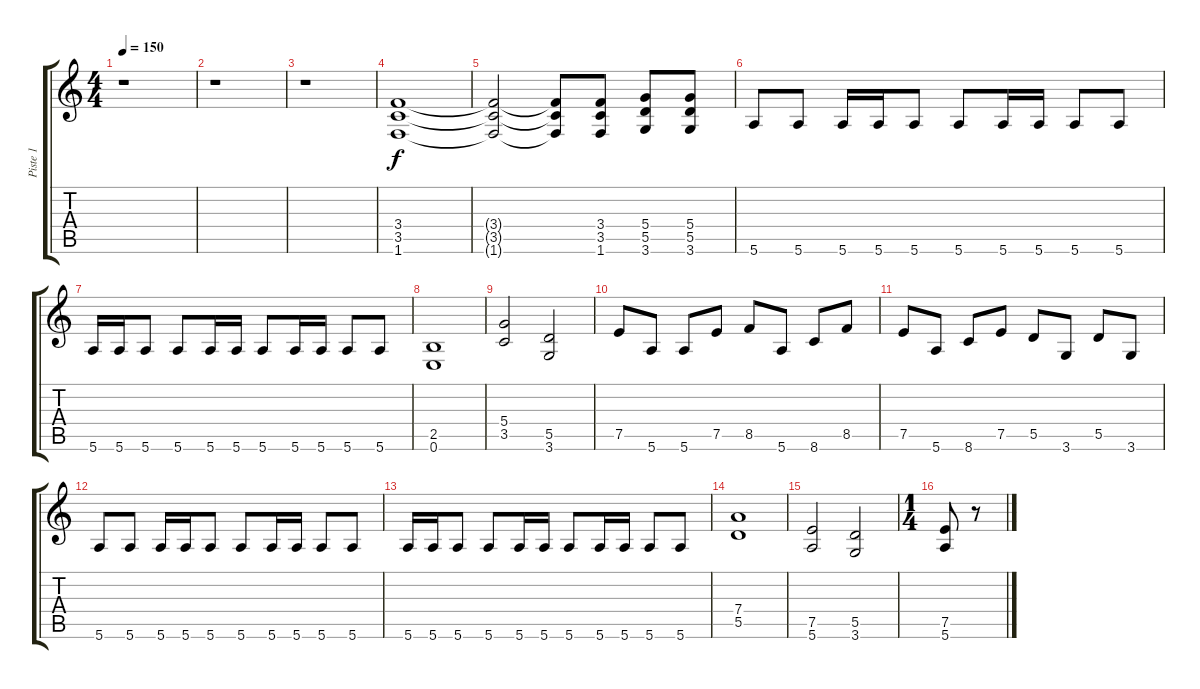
\track ("Piste 1" "Piste 1") {instrument distortionguitar}
\staff {score tabs}
\tuning (E4 B3 G3 D3 A2 E2) {hide}
\ts (4 4)
\tempo 150
\clef g2
\ks c
r.1{dy f} |
r.1 |
r.1 |
(3.4 3.5 1.6).1 |
(3.4{t} 3.5{t} 1.6{t}).2 (3.4{t} 3.5{t} 1.6{t}).8 (3.4 3.5 1.6).8 (5.4 5.5 3.6).8 (5.4 5.5 3.6).8 |
5.6.8 5.6.8 5.6.16 5.6.16 5.6.8 5.6.8 5.6.16 5.6.16 5.6.8 5.6.8 |
5.6.16 5.6.16 5.6.8 5.6.8 5.6.16 5.6.16 5.6.8 5.6.16 5.6.16 5.6.8 5.6.8 |
(2.5 0.6).1 |
(5.4 3.5).2 (5.5 3.6).2 |
7.5.8 5.6.8 5.6.8 7.5.8 8.5.8 5.6.8 8.6.8 8.5.8 |
7.5.8 5.6.8 8.6.8 7.5.8 5.5.8 3.6.8 5.5.8 3.6.8 |
5.6.8 5.6.8 5.6.16 5.6.16 5.6.8 5.6.8 5.6.16 5.6.16 5.6.8 5.6.8 |
5.6.16 5.6.16 5.6.8 5.6.8 5.6.16 5.6.16 5.6.8 5.6.16 5.6.16 5.6.8 5.6.8 |
(7.4 5.5).1 |
(7.5 5.6).2 (5.5 3.6).2 |
\ts (1 4)
(7.5 5.6).8 r.8
